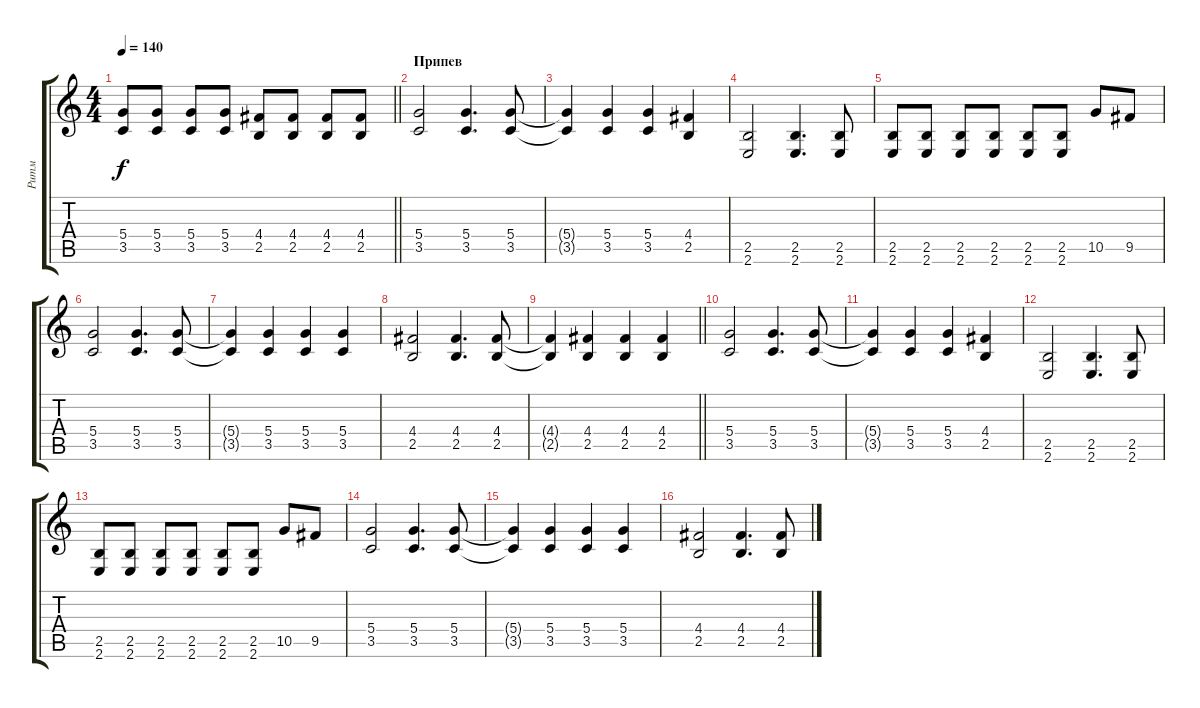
\track ("Ритм" "Ритм") {instrument distortionguitar}
\staff {score tabs}
\tuning (E4 B3 G3 D3 A2 D2) {hide}
\ts (4 4)
\tempo 140
\clef g2
\barLineRight lightlight
\ks c
(5.4 3.5).8{dy f} (5.4 3.5).8 (5.4 3.5).8 (5.4 3.5).8 (4.4 2.5).8 (4.4 2.5).8 (4.4 2.5).8 (4.4 2.5).8 |
\section ("" "Припев")
(5.4 3.5).2{volume 12} (5.4 3.5).4{d} (5.4 3.5).8 |
(5.4{t} 3.5{t}).4 (5.4 3.5).4 (5.4 3.5).4 (4.4 2.5).4 |
(2.5 2.6).2 (2.5 2.6).4{d} (2.5 2.6).8 |
(2.5 2.6).8 (2.5 2.6).8 (2.5 2.6).8 (2.5 2.6).8 (2.5 2.6).8 (2.5 2.6).8 10.5.8 9.5.8 |
(5.4 3.5).2 (5.4 3.5).4{d} (5.4 3.5).8 |
(5.4{t} 3.5{t}).4 (5.4 3.5).4 (5.4 3.5).4 (5.4 3.5).4 |
(4.4 2.5).2 (4.4 2.5).4{d} (4.4 2.5).8 |
\barLineRight lightlight
(4.4{t} 2.5{t}).4 (4.4 2.5).4 (4.4 2.5).4 (4.4 2.5).4 |
(5.4 3.5).2{volume 12} (5.4 3.5).4{d} (5.4 3.5).8 |
(5.4{t} 3.5{t}).4 (5.4 3.5).4 (5.4 3.5).4 (4.4 2.5).4 |
(2.5 2.6).2 (2.5 2.6).4{d} (2.5 2.6).8 |
(2.5 2.6).8 (2.5 2.6).8 (2.5 2.6).8 (2.5 2.6).8 (2.5 2.6).8 (2.5 2.6).8 10.5.8 9.5.8 |
(5.4 3.5).2 (5.4 3.5).4{d} (5.4 3.5).8 |
(5.4{t} 3.5{t}).4 (5.4 3.5).4 (5.4 3.5).4 (5.4 3.5).4 |
(4.4 2.5).2 (4.4 2.5).4{d} (4.4 2.5).8
